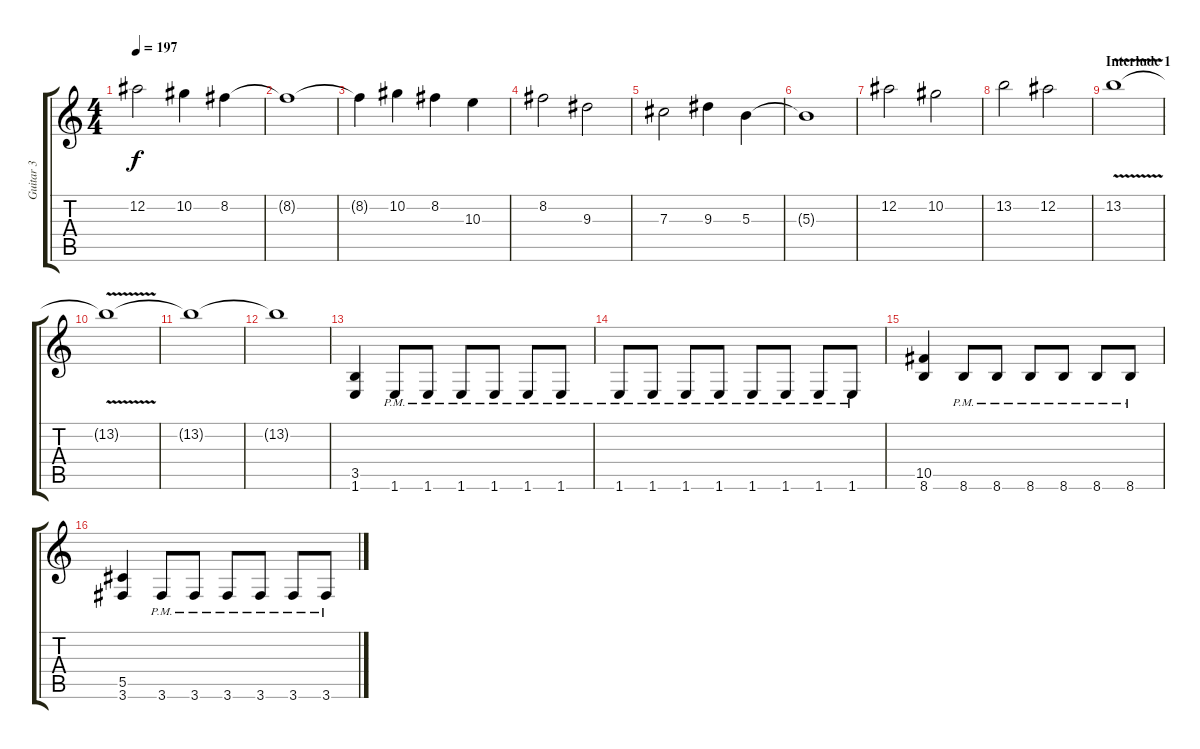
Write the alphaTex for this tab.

\track ("Guitar 3" "Guitar 3") {instrument overdrivenguitar}
\staff {score tabs}
\tuning (Eb4 Bb3 Gb3 Db3 Ab2 Eb2) {hide}
\ts (4 4)
\tempo 197
\clef g2
\ks c
12.2.2{dy f} 10.2.4 8.2.4 |
8.2{t}.1 |
8.2{t}.4 10.2.4 8.2.4 10.3.4 |
8.2.2 9.3.2 |
7.3.2 9.3.4 5.3.4 |
5.3{t}.1 |
12.2.2 10.2.2 |
13.2.2 12.2.2 |
\section ("" "Interlude 1")
13.2{v}.1 |
13.2{t}.1 |
13.2{t}.1 |
13.2{t}.1{volume 0} |
(3.5 1.6).4{volume 10 balance 14 instrument overdrivenguitar} 1.6{pm}.8 1.6{pm}.8 1.6{pm}.8 1.6{pm}.8 1.6{pm}.8 1.6{pm}.8 |
1.6{pm}.8 1.6{pm}.8 1.6{pm}.8 1.6{pm}.8 1.6{pm}.8 1.6{pm}.8 1.6{pm}.8 1.6{pm}.8 |
(10.5 8.6).4 8.6{pm}.8 8.6{pm}.8 8.6{pm}.8 8.6{pm}.8 8.6{pm}.8 8.6{pm}.8 |
(5.5 3.6).4 3.6{pm}.8 3.6{pm}.8 3.6{pm}.8 3.6{pm}.8 3.6{pm}.8 3.6{pm}.8
